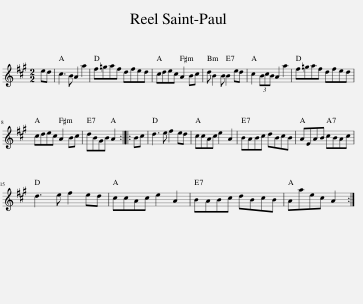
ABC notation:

X:1
L:1/8
M:2/2
I:linebreak $
K:A
V:1 treble
V:1
 ed | c3 B A2 a2 | f=gaf dfed | cdec A2 Bc | d B2 B B2 ed | %5
 c2 (3BcB A2 a2 | f=gaf dfed |$ cdec A2 Bc | dBGB A2 :: Bc | %10
 d3 e f2 ed | ccAc e2 A2 | BABc dBcB | AEAB cBAc |$ d3 e f2 ed | %15
 ccAc e2 A2 | BABc dBcB | Aaec A2 :| %18
